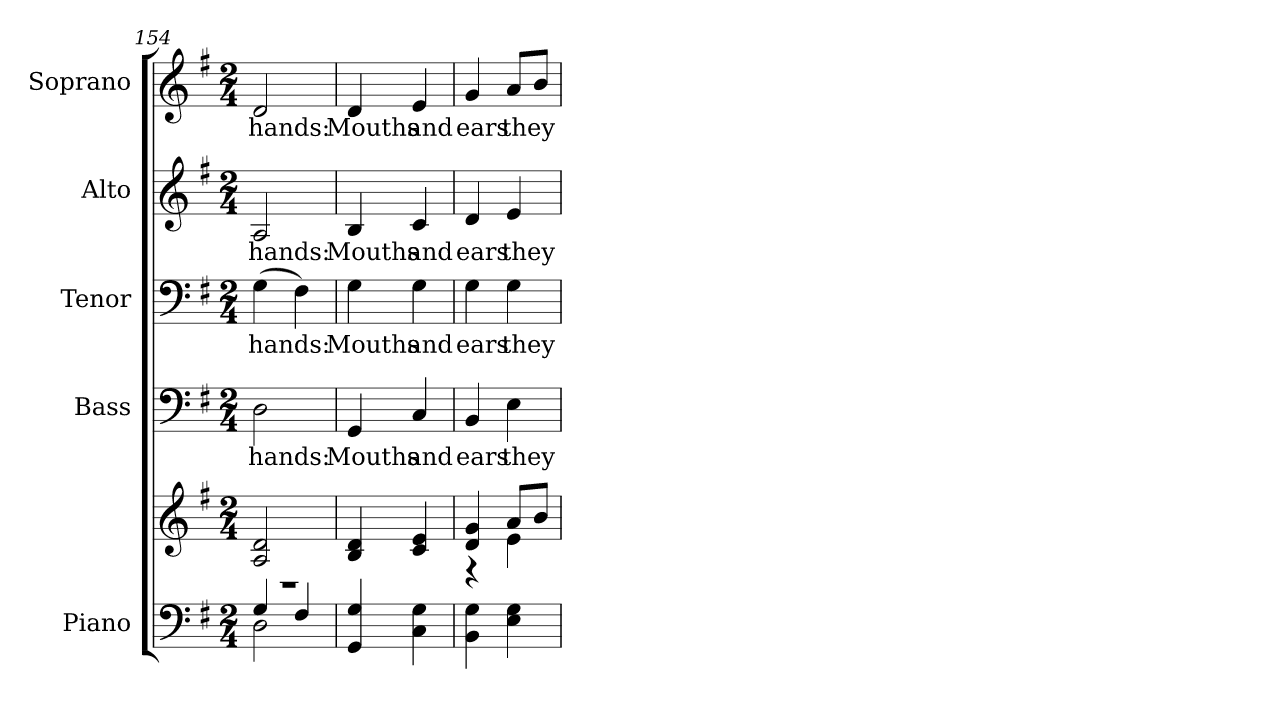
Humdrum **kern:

**kern	**kern	**kern	**text	**kern	**text	**kern	**text	**kern	**text
*part5	*part5	*part4	*part4	*part3	*part3	*part2	*part2	*part1	*part1
*staff6	*staff5	*staff4	*staff4	*staff3	*staff3	*staff2	*staff2	*staff1	*staff1
*I"Piano	*	*I"Bass	*	*I"Tenor	*	*I"Alto	*	*I"Soprano	*
*I'Pno.	*	*I'B.	*	*I'T.	*	*I'A.	*	*I'S.	*
!!LO:PB:g=z
*clefF4	*clefG2	*clefF4	*	*clefF4	*	*clefG2	*	*clefG2	*
*k[f#]	*k[f#]	*k[f#]	*	*k[f#]	*	*k[f#]	*	*k[f#]	*
*G:	*G:	*G:	*	*G:	*	*G:	*	*G:	*
*M2/4	*M2/4	*M2/4	*	*M2/4	*	*M2/4	*	*M2/4	*
=154	=154	=154	=154	=154	=154	=154	=154	=154	=154
*^	*^	*	*	*	*	*	*	*	*
!	!	!	!	!	!LO:LY:b:color=#000000	!	!	!	!	!	!
!	!	!	!	!	!	!	!LO:LY:b:color=#000000	!	!	!	!
!	!	!	!	!	!	!	!	!	!LO:LY:b:color=#000000	!	!
!	!	!	!	!	!	!	!	!	!	!	!LO:LY:b:color=#000000
4Gi/	2Di\	2Ai/ 2di	2r	2Di\	hands:	(4Gi\	hands:	2Ai/	hands:	2di/	hands:
4F#i/	.	.	.	.	.	4F#i\)	.	.	.	.	.
*v	*v	*	*	*	*	*	*	*	*	*	*
*	*v	*v	*	*	*	*	*	*	*	*
=155	=155	=155	=155	=155	=155	=155	=155	=155	=155
!	!	!	!LO:LY:b:color=#000000	!	!	!	!	!	!
!	!	!	!	!	!LO:LY:b:color=#000000	!	!	!	!
!	!	!	!	!	!	!	!LO:LY:b:color=#000000	!	!
!	!	!	!	!	!	!	!	!	!LO:LY:b:color=#000000
4GGi/ 4Gi	4Bi/ 4di	4GGi/	Mouths	4Gi\	Mouths	4Bi/	Mouths	4di/	Mouths
!	!	!	!LO:LY:b:color=#000000	!	!	!	!	!	!
!	!	!	!	!	!LO:LY:b:color=#000000	!	!	!	!
!	!	!	!	!	!	!	!LO:LY:b:color=#000000	!	!
!	!	!	!	!	!	!	!	!	!LO:LY:b:color=#000000
4Ci\ 4Gi	4ci/ 4ei	4Ci/	and	4Gi\	and	4ci/	and	4ei/	and
=156	=156	=156	=156	=156	=156	=156	=156	=156	=156
*	*^	*	*	*	*	*	*	*	*
!	!	!	!	!LO:LY:b:color=#000000	!	!	!	!	!	!
!	!	!	!	!	!	!LO:LY:b:color=#000000	!	!	!	!
!	!	!	!	!	!	!	!	!LO:LY:b:color=#000000	!	!
!	!	!	!	!	!	!	!	!	!	!LO:LY:b:color=#000000
4BBi\ 4Gi	4di/ 4gi	4r	4BBi/	ears	4Gi\	ears	4di/	ears	4gi/	ears
!	!	!	!	!LO:LY:b:color=#000000	!	!	!	!	!	!
!	!	!	!	!	!	!LO:LY:b:color=#000000	!	!	!	!
!	!	!	!	!	!	!	!	!LO:LY:b:color=#000000	!	!
!	!	!	!	!	!	!	!	!	!	!LO:LY:b:color=#000000
4Ei\ 4Gi	8ai/L	4ei\	4Ei\	they	4Gi\	they	4ei/	they	8ai/L	they
.	8bi/J	.	.	.	.	.	.	.	8bi/J	.
*	*v	*v	*	*	*	*	*	*	*	*
=	=	=	=	=	=	=	=	=	=
*-	*-	*-	*-	*-	*-	*-	*-	*-	*-
